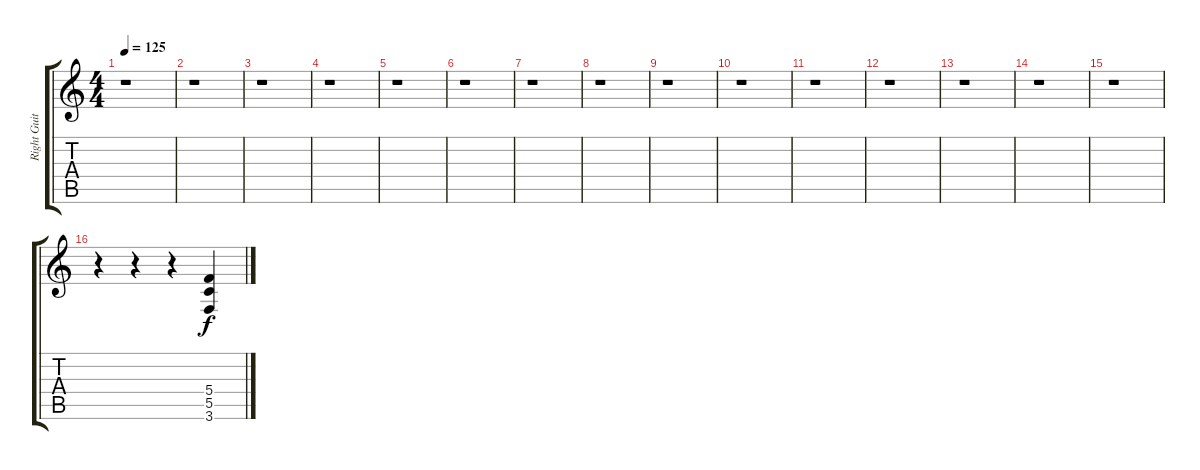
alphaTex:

\track ("Right Guitar" "Right Guit") {instrument distortionguitar}
\staff {score tabs}
\tuning (D4 A3 F3 C3 G2 D2) {hide}
\ts (4 4)
\tempo 125
\clef g2
\ks c
r.1{dy f} |
r.1 |
r.1 |
r.1 |
r.1 |
r.1 |
r.1 |
r.1 |
r.1 |
r.1 |
r.1 |
r.1 |
r.1 |
r.1 |
r.1 |
r.4 r.4 r.4 (5.4 5.5 3.6).4
